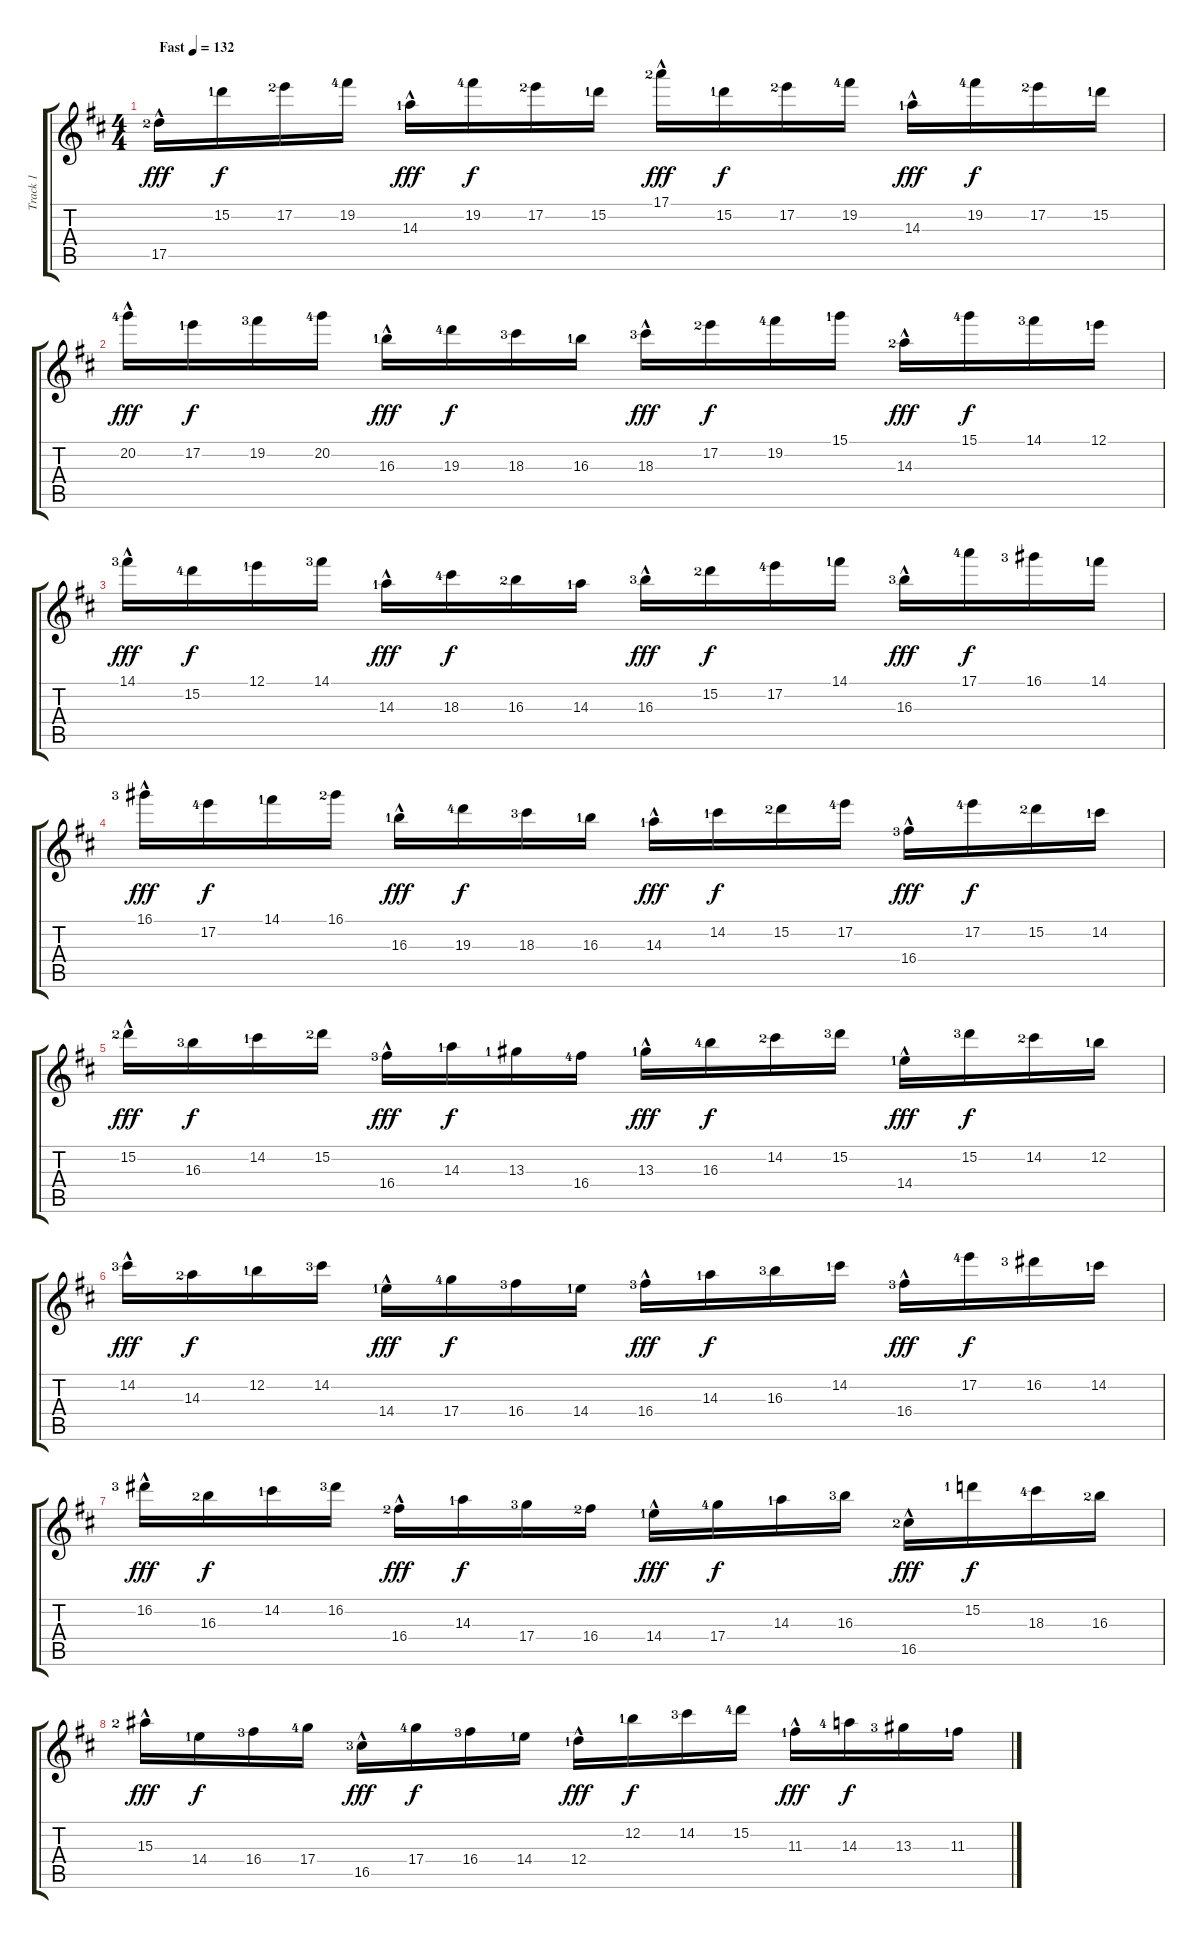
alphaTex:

\track ("Track 1" "Track 1") {instrument acousticguitarsteel}
\staff {score tabs}
\tuning (E4 B3 G3 D3 A2 E2) {hide}
\ts (4 4)
\tempo (132 "Fast")
\clef g2
\ks d
17.5{hac lf 3}.16{dy fff instrument acousticguitarsteel} 15.2{lf 2}.16{dy f} 17.2{lf 3}.16 19.2{lf 5}.16 14.3{hac lf 2}.16{dy fff} 19.2{lf 5}.16{dy f} 17.2{lf 3}.16 15.2{lf 2}.16 17.1{hac lf 3}.16{dy fff} 15.2{lf 2}.16{dy f} 17.2{lf 3}.16 19.2{lf 5}.16 14.3{hac lf 2}.16{dy fff} 19.2{lf 5}.16{dy f} 17.2{lf 3}.16 15.2{lf 2}.16 |
20.2{hac lf 5}.16{dy fff} 17.2{lf 2}.16{dy f} 19.2{lf 4}.16 20.2{lf 5}.16 16.3{hac lf 2}.16{dy fff} 19.3{lf 5}.16{dy f} 18.3{lf 4}.16 16.3{lf 2}.16 18.3{hac lf 4}.16{dy fff} 17.2{lf 3}.16{dy f} 19.2{lf 5}.16 15.1{lf 2}.16 14.3{hac lf 3}.16{dy fff} 15.1{lf 5}.16{dy f} 14.1{lf 4}.16 12.1{lf 2}.16 |
14.1{hac lf 4}.16{dy fff} 15.2{lf 5}.16{dy f} 12.1{lf 2}.16 14.1{lf 4}.16 14.3{hac lf 2}.16{dy fff} 18.3{lf 5}.16{dy f} 16.3{lf 3}.16 14.3{lf 2}.16 16.3{hac lf 4}.16{dy fff} 15.2{lf 3}.16{dy f} 17.2{lf 5}.16 14.1{lf 2}.16 16.3{hac lf 4}.16{dy fff} 17.1{lf 5}.16{dy f} 16.1{lf 4}.16 14.1{lf 2}.16 |
16.1{hac lf 4}.16{dy fff} 17.2{lf 5}.16{dy f} 14.1{lf 2}.16 16.1{lf 3}.16 16.3{hac lf 2}.16{dy fff} 19.3{lf 5}.16{dy f} 18.3{lf 4}.16 16.3{lf 2}.16 14.3{hac lf 2}.16{dy fff} 14.2{lf 2}.16{dy f} 15.2{lf 3}.16 17.2{lf 5}.16 16.4{hac lf 4}.16{dy fff} 17.2{lf 5}.16{dy f} 15.2{lf 3}.16 14.2{lf 2}.16 |
15.2{hac lf 3}.16{dy fff} 16.3{lf 4}.16{dy f} 14.2{lf 2}.16 15.2{lf 3}.16 16.4{hac lf 4}.16{dy fff} 14.3{lf 2}.16{dy f} 13.3{lf 2}.16 16.4{lf 5}.16 13.3{hac lf 2}.16{dy fff} 16.3{lf 5}.16{dy f} 14.2{lf 3}.16 15.2{lf 4}.16 14.4{hac lf 2}.16{dy fff} 15.2{lf 4}.16{dy f} 14.2{lf 3}.16 12.2{lf 2}.16 |
14.2{hac lf 4}.16{dy fff} 14.3{lf 3}.16{dy f} 12.2{lf 2}.16 14.2{lf 4}.16 14.4{hac lf 2}.16{dy fff} 17.4{lf 5}.16{dy f} 16.4{lf 4}.16 14.4{lf 2}.16 16.4{hac lf 4}.16{dy fff} 14.3{lf 2}.16{dy f} 16.3{lf 4}.16 14.2{lf 2}.16 16.4{hac lf 4}.16{dy fff} 17.2{lf 5}.16{dy f} 16.2{lf 4}.16 14.2{lf 2}.16 |
16.2{hac lf 4}.16{dy fff} 16.3{lf 3}.16{dy f} 14.2{lf 2}.16 16.2{lf 4}.16 16.4{hac lf 3}.16{dy fff} 14.3{lf 2}.16{dy f} 17.4{lf 4}.16 16.4{lf 3}.16 14.4{hac lf 2}.16{dy fff} 17.4{lf 5}.16{dy f} 14.3{lf 2}.16 16.3{lf 4}.16 16.5{hac lf 3}.16{dy fff} 15.2{lf 2}.16{dy f} 18.3{lf 5}.16 16.3{lf 3}.16 |
15.3{hac lf 3}.16{dy fff} 14.4{lf 2}.16{dy f} 16.4{lf 4}.16 17.4{lf 5}.16 16.5{hac lf 4}.16{dy fff} 17.4{lf 5}.16{dy f} 16.4{lf 4}.16 14.4{lf 2}.16 12.4{hac lf 2}.16{dy fff} 12.2{lf 2}.16{dy f} 14.2{lf 4}.16 15.2{lf 5}.16 11.3{hac lf 2}.16{dy fff} 14.3{lf 5}.16{dy f} 13.3{lf 4}.16 11.3{lf 2}.16
